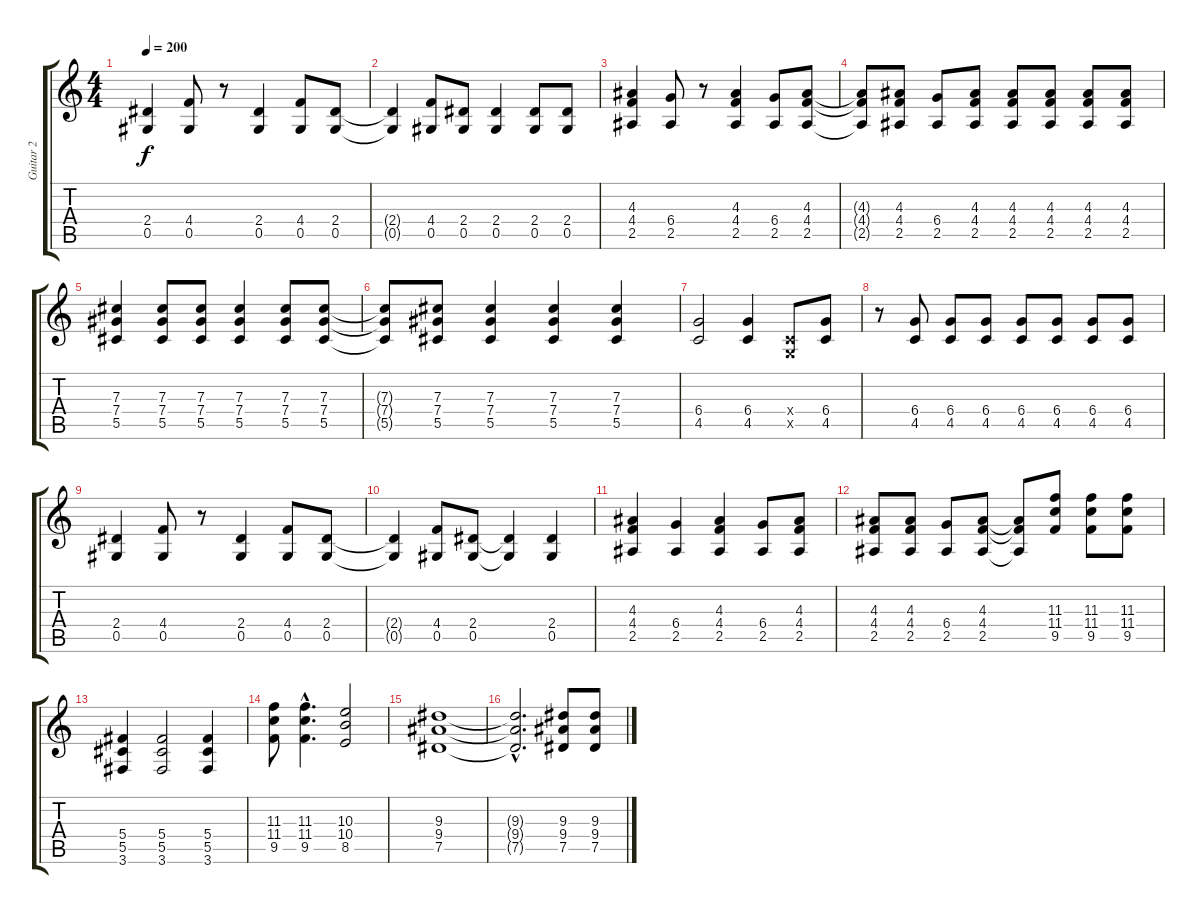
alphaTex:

\track ("Guitar 2" "Guitar 2") {instrument distortionguitar}
\staff {score tabs}
\tuning (Eb4 Bb3 Gb3 Db3 Ab2 Eb2) {hide}
\ts (4 4)
\tempo 200
\clef g2
\ks c
(2.4 0.5).4{dy f} (4.4 0.5).8 r.8 (2.4 0.5).4 (4.4 0.5).8 (2.4 0.5).8 |
(2.4{t} 0.5{t}).4 (4.4 0.5).8 (2.4 0.5).8 (2.4 0.5).4 (2.4 0.5).8 (2.4 0.5).8 |
(4.3 4.4 2.5).4 (6.4 2.5).8 r.8 (4.3 4.4 2.5).4 (6.4 2.5).8 (4.3 4.4 2.5).8 |
(4.3{t} 4.4{t} 2.5{t}).8 (4.3 4.4 2.5).8 (6.4 2.5).8 (4.3 4.4 2.5).8 (4.3 4.4 2.5).8 (4.3 4.4 2.5).8 (4.3 4.4 2.5).8 (4.3 4.4 2.5).8 |
(7.3 7.4 5.5).4 (7.3 7.4 5.5).8 (7.3 7.4 5.5).8 (7.3 7.4 5.5).4 (7.3 7.4 5.5).8 (7.3 7.4 5.5).8 |
(7.3{t} 7.4{t} 5.5{t}).8 (7.3 7.4 5.5).8 (7.3 7.4 5.5).4 (7.3 7.4 5.5).4 (7.3 7.4 5.5).4 |
(6.4 4.5).2 (6.4 4.5).4 (-1.4{x} -1.5{x}).8 (6.4 4.5).8 |
r.8 (6.4 4.5).8 (6.4 4.5).8 (6.4 4.5).8 (6.4 4.5).8 (6.4 4.5).8 (6.4 4.5).8 (6.4 4.5).8 |
(2.4 0.5).4 (4.4 0.5).8 r.8 (2.4 0.5).4 (4.4 0.5).8 (2.4 0.5).8 |
(2.4{t} 0.5{t}).4 (4.4 0.5).8 (2.4 0.5).8 (2.4{t} 0.5{t}).4 (2.4 0.5).4 |
(4.3 4.4 2.5).4 (6.4 2.5).4 (4.3 4.4 2.5).4 (6.4 2.5).8 (4.3 4.4 2.5).8 |
(4.3 4.4 2.5).8 (4.3 4.4 2.5).8 (6.4 2.5).8 (4.3 4.4 2.5).8 (4.3{t} 4.4{t} 2.5{t}).8 (11.3 11.4 9.5).8 (11.3 11.4 9.5).8 (11.3 11.4 9.5).8 |
(5.4 5.5 3.6).4 (5.4 5.5 3.6).2 (5.4 5.5 3.6).4 |
(11.3 11.4 9.5).8 (11.3{hac} 11.4{hac} 9.5{hac}).4{d} (10.3 10.4 8.5).2 |
(9.3 9.4 7.5).1 |
(9.3{hac t} 9.4{hac t} 7.5{hac t}).2{d} (9.3 9.4 7.5).8 (9.3 9.4 7.5).8
